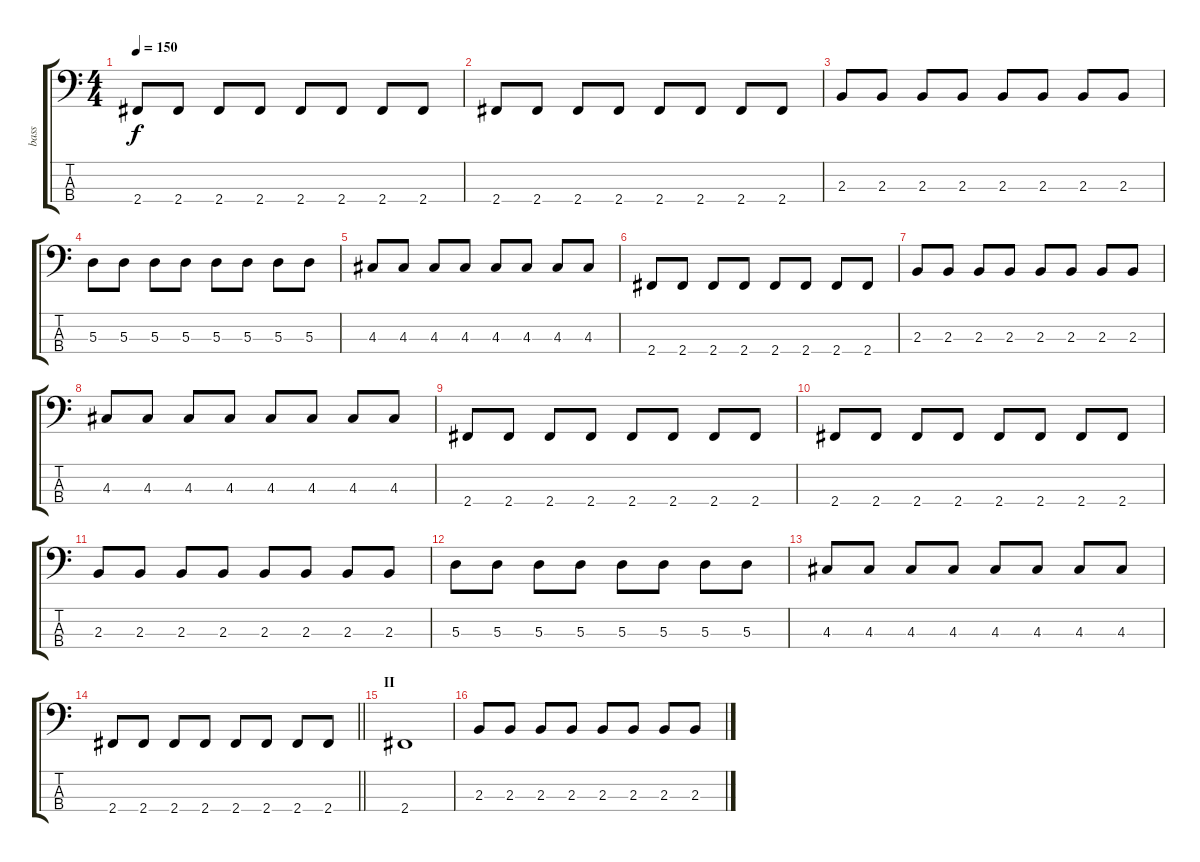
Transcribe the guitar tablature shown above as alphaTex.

\track ("bass" "bass") {instrument electricbassfinger}
\staff {score tabs}
\tuning (G2 D2 A1 E1) {hide}
\ts (4 4)
\tempo 150
\clef f4
\ks c
2.4.8{dy f} 2.4.8 2.4.8 2.4.8 2.4.8 2.4.8 2.4.8 2.4.8 |
2.4.8 2.4.8 2.4.8 2.4.8 2.4.8 2.4.8 2.4.8 2.4.8 |
2.3.8 2.3.8 2.3.8 2.3.8 2.3.8 2.3.8 2.3.8 2.3.8 |
5.3.8 5.3.8 5.3.8 5.3.8 5.3.8 5.3.8 5.3.8 5.3.8 |
4.3.8 4.3.8 4.3.8 4.3.8 4.3.8 4.3.8 4.3.8 4.3.8 |
2.4.8 2.4.8 2.4.8 2.4.8 2.4.8 2.4.8 2.4.8 2.4.8 |
2.3.8 2.3.8 2.3.8 2.3.8 2.3.8 2.3.8 2.3.8 2.3.8 |
4.3.8 4.3.8 4.3.8 4.3.8 4.3.8 4.3.8 4.3.8 4.3.8 |
2.4.8 2.4.8 2.4.8 2.4.8 2.4.8 2.4.8 2.4.8 2.4.8 |
2.4.8 2.4.8 2.4.8 2.4.8 2.4.8 2.4.8 2.4.8 2.4.8 |
2.3.8 2.3.8 2.3.8 2.3.8 2.3.8 2.3.8 2.3.8 2.3.8 |
5.3.8 5.3.8 5.3.8 5.3.8 5.3.8 5.3.8 5.3.8 5.3.8 |
4.3.8 4.3.8 4.3.8 4.3.8 4.3.8 4.3.8 4.3.8 4.3.8 |
\barLineRight lightlight
2.4.8 2.4.8 2.4.8 2.4.8 2.4.8 2.4.8 2.4.8 2.4.8 |
\section ("" "II")
2.4.1 |
2.3.8 2.3.8 2.3.8 2.3.8 2.3.8 2.3.8 2.3.8 2.3.8
